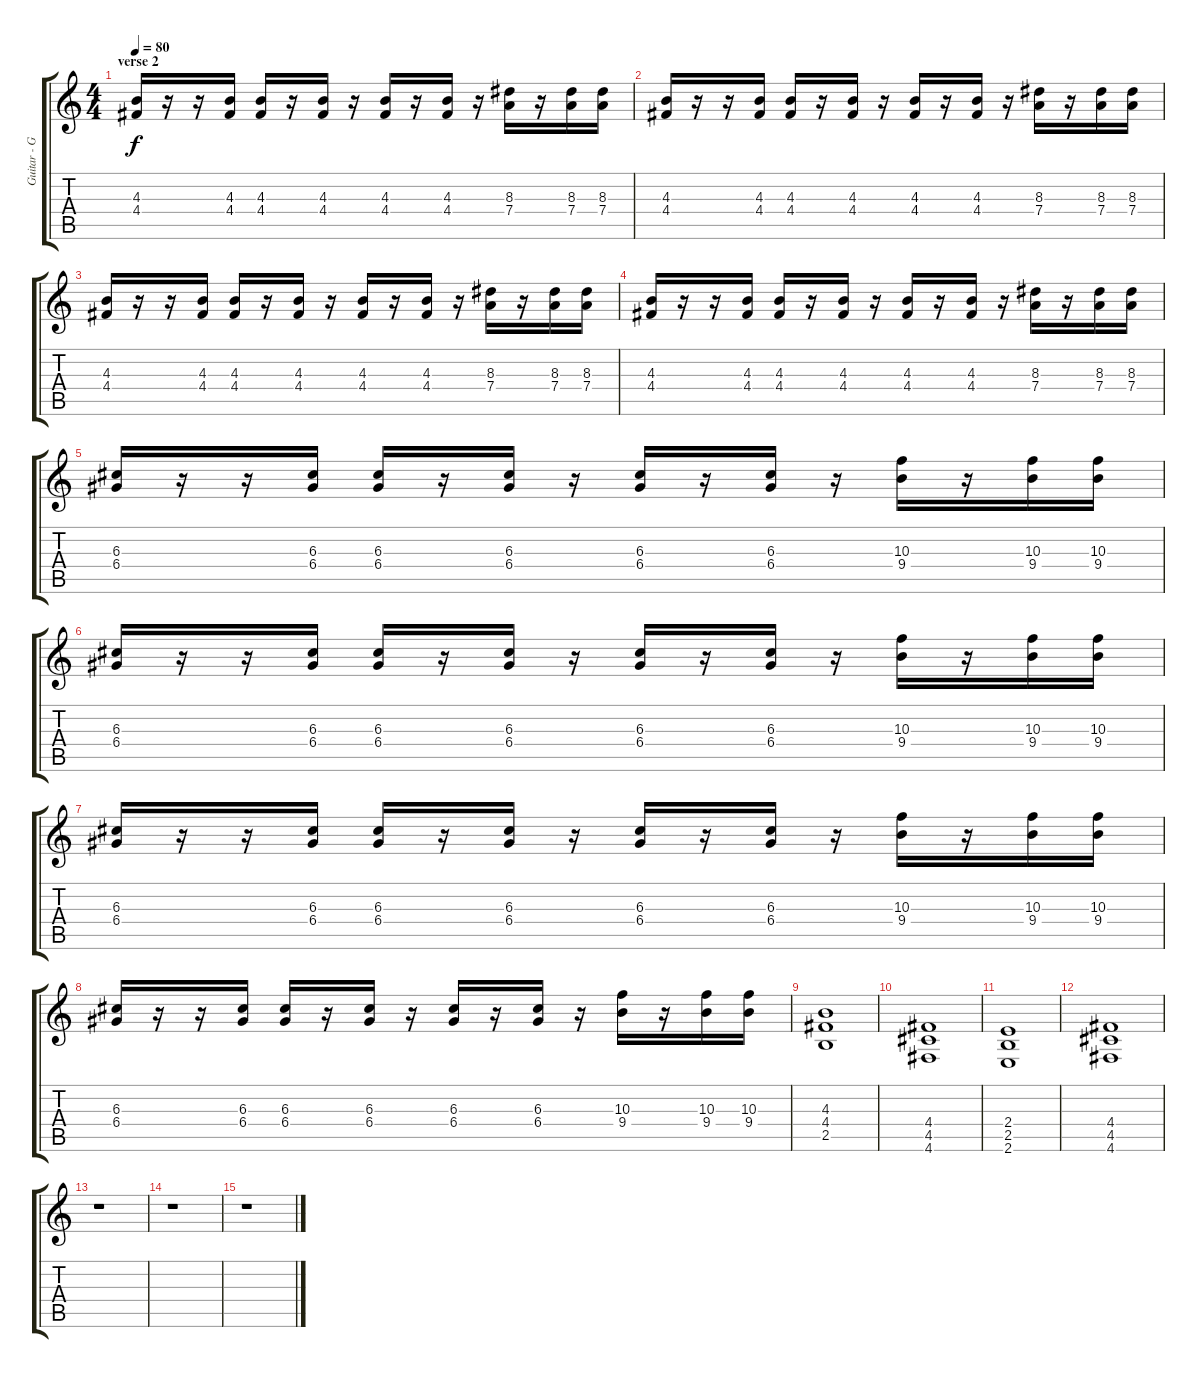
\track ("Guitar - Gabe" "Guitar - G") {instrument distortionguitar}
\staff {score tabs}
\tuning (E4 B3 G3 D3 A2 D2) {hide}
\ts (4 4)
\section ("" "verse 2")
\tempo 80
\clef g2
\ks c
(4.3 4.4).16{dy f} r.16 r.16 (4.3 4.4).16 (4.3 4.4).16 r.16 (4.3 4.4).16 r.16 (4.3 4.4).16 r.16 (4.3 4.4).16 r.16 (8.3 7.4).16 r.16 (8.3 7.4).16 (8.3 7.4).16 |
(4.3 4.4).16 r.16 r.16 (4.3 4.4).16 (4.3 4.4).16 r.16 (4.3 4.4).16 r.16 (4.3 4.4).16 r.16 (4.3 4.4).16 r.16 (8.3 7.4).16 r.16 (8.3 7.4).16 (8.3 7.4).16 |
(4.3 4.4).16 r.16 r.16 (4.3 4.4).16 (4.3 4.4).16 r.16 (4.3 4.4).16 r.16 (4.3 4.4).16 r.16 (4.3 4.4).16 r.16 (8.3 7.4).16 r.16 (8.3 7.4).16 (8.3 7.4).16 |
(4.3 4.4).16 r.16 r.16 (4.3 4.4).16 (4.3 4.4).16 r.16 (4.3 4.4).16 r.16 (4.3 4.4).16 r.16 (4.3 4.4).16 r.16 (8.3 7.4).16 r.16 (8.3 7.4).16 (8.3 7.4).16 |
(6.3 6.4).16 r.16 r.16 (6.3 6.4).16 (6.3 6.4).16 r.16 (6.3 6.4).16 r.16 (6.3 6.4).16 r.16 (6.3 6.4).16 r.16 (10.3 9.4).16 r.16 (10.3 9.4).16 (10.3 9.4).16 |
(6.3 6.4).16 r.16 r.16 (6.3 6.4).16 (6.3 6.4).16 r.16 (6.3 6.4).16 r.16 (6.3 6.4).16 r.16 (6.3 6.4).16 r.16 (10.3 9.4).16 r.16 (10.3 9.4).16 (10.3 9.4).16 |
(6.3 6.4).16 r.16 r.16 (6.3 6.4).16 (6.3 6.4).16 r.16 (6.3 6.4).16 r.16 (6.3 6.4).16 r.16 (6.3 6.4).16 r.16 (10.3 9.4).16 r.16 (10.3 9.4).16 (10.3 9.4).16 |
(6.3 6.4).16 r.16 r.16 (6.3 6.4).16 (6.3 6.4).16 r.16 (6.3 6.4).16 r.16 (6.3 6.4).16 r.16 (6.3 6.4).16 r.16 (10.3 9.4).16 r.16 (10.3 9.4).16 (10.3 9.4).16 |
(4.3 4.4 2.5).1 |
(4.4 4.5 4.6).1 |
(2.4 2.5 2.6).1 |
(4.4 4.5 4.6).1 |
r.1 |
r.1 |
r.1
